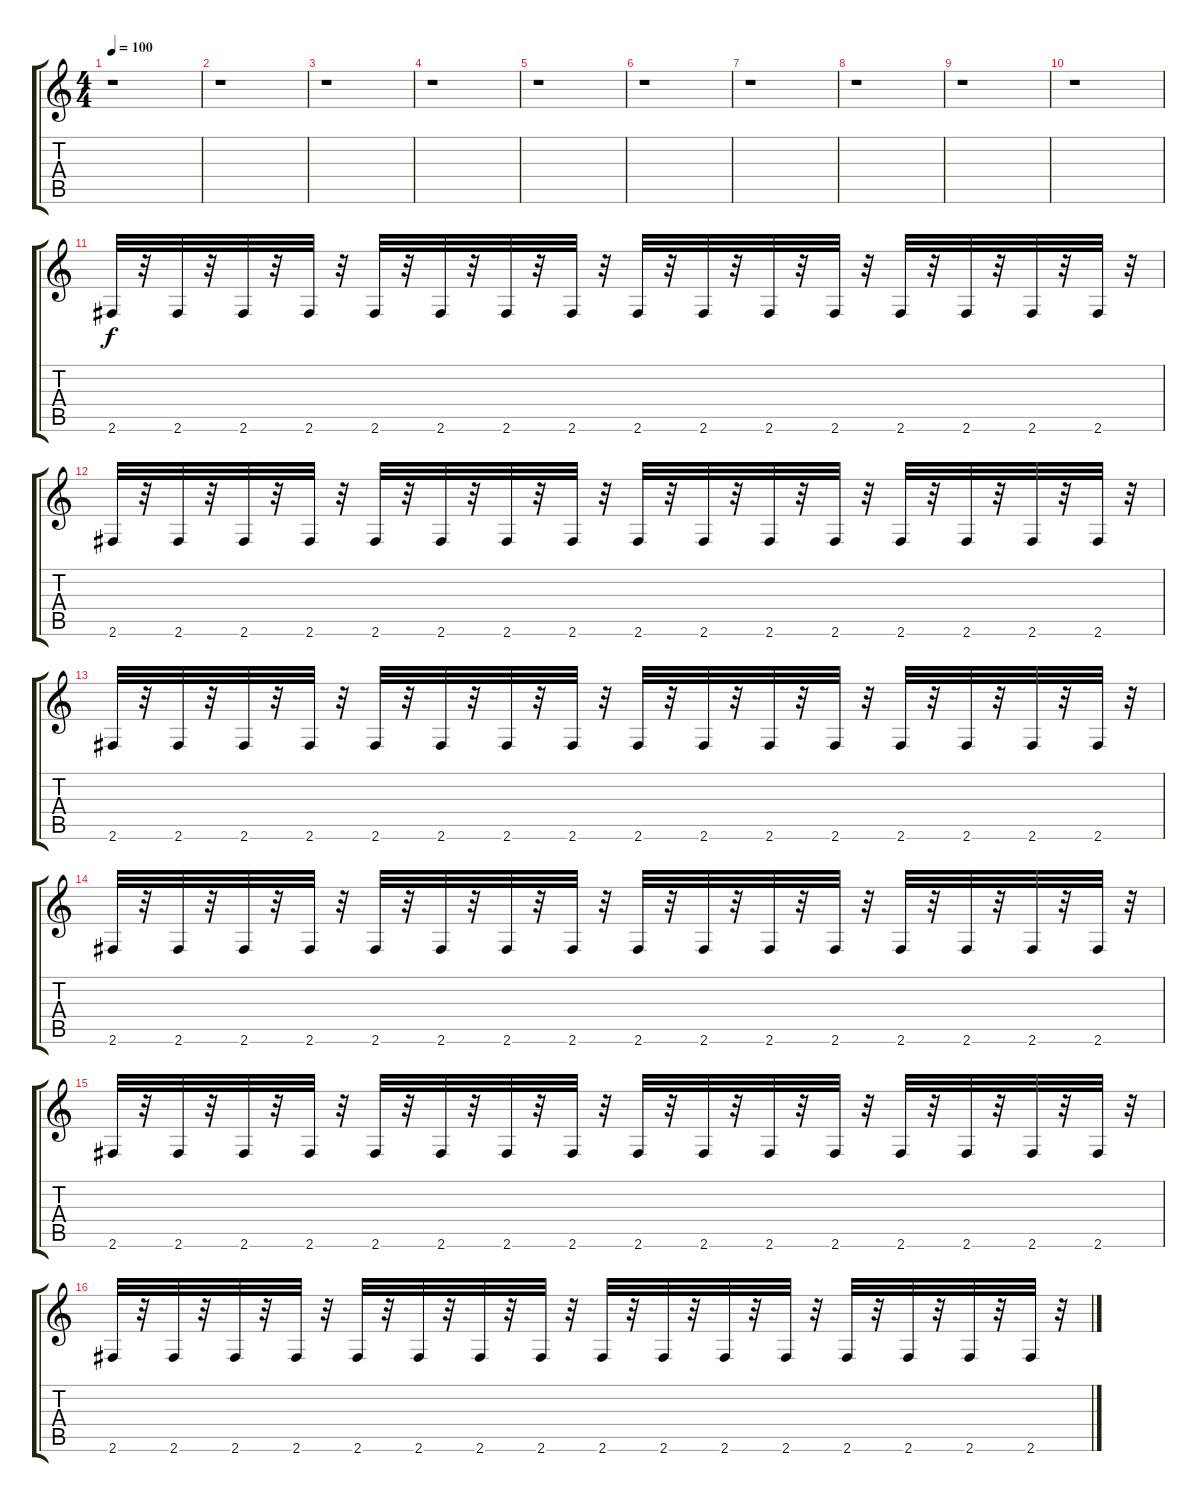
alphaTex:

\track "" {instrument acousticguitarnylon}
\staff {score tabs}
\tuning (E4 B3 G3 D3 A2 E2) {hide}
\ts (4 4)
\tempo 100
\clef g2
\ks c
r.1{dy f} |
r.1 |
r.1 |
r.1 |
r.1 |
r.1 |
r.1 |
r.1 |
r.1 |
r.1 |
2.6.32 r.32 2.6.32 r.32 2.6.32 r.32 2.6.32 r.32 2.6.32 r.32 2.6.32 r.32 2.6.32 r.32 2.6.32 r.32 2.6.32 r.32 2.6.32 r.32 2.6.32 r.32 2.6.32 r.32 2.6.32 r.32 2.6.32 r.32 2.6.32 r.32 2.6.32 r.32 |
2.6.32 r.32 2.6.32 r.32 2.6.32 r.32 2.6.32 r.32 2.6.32 r.32 2.6.32 r.32 2.6.32 r.32 2.6.32 r.32 2.6.32 r.32 2.6.32 r.32 2.6.32 r.32 2.6.32 r.32 2.6.32 r.32 2.6.32 r.32 2.6.32 r.32 2.6.32 r.32 |
2.6.32 r.32 2.6.32 r.32 2.6.32 r.32 2.6.32 r.32 2.6.32 r.32 2.6.32 r.32 2.6.32 r.32 2.6.32 r.32 2.6.32 r.32 2.6.32 r.32 2.6.32 r.32 2.6.32 r.32 2.6.32 r.32 2.6.32 r.32 2.6.32 r.32 2.6.32 r.32 |
2.6.32 r.32 2.6.32 r.32 2.6.32 r.32 2.6.32 r.32 2.6.32 r.32 2.6.32 r.32 2.6.32 r.32 2.6.32 r.32 2.6.32 r.32 2.6.32 r.32 2.6.32 r.32 2.6.32 r.32 2.6.32 r.32 2.6.32 r.32 2.6.32 r.32 2.6.32 r.32 |
2.6.32 r.32 2.6.32 r.32 2.6.32 r.32 2.6.32 r.32 2.6.32 r.32 2.6.32 r.32 2.6.32 r.32 2.6.32 r.32 2.6.32 r.32 2.6.32 r.32 2.6.32 r.32 2.6.32 r.32 2.6.32 r.32 2.6.32 r.32 2.6.32 r.32 2.6.32 r.32 |
2.6.32 r.32 2.6.32 r.32 2.6.32 r.32 2.6.32 r.32 2.6.32 r.32 2.6.32 r.32 2.6.32 r.32 2.6.32 r.32 2.6.32 r.32 2.6.32 r.32 2.6.32 r.32 2.6.32 r.32 2.6.32 r.32 2.6.32 r.32 2.6.32 r.32 2.6.32 r.32
